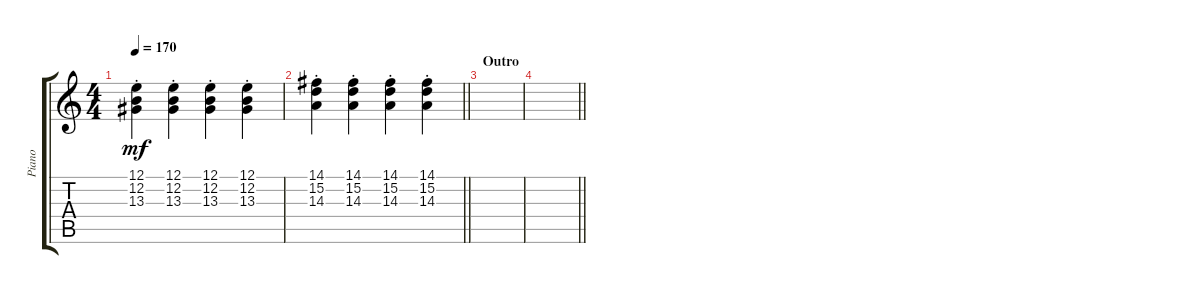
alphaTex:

\track ("Piano" "Piano") {instrument honkytonkpiano}
\staff {score tabs}
\tuning (E4 B3 G3 D3 A2 E2) {hide}
\ts (4 4)
\tempo 170
\clef g2
\ks aminor
(12.1{st} 12.2{st} 13.3{st}).4{dy mf} (12.1{st} 12.2{st} 13.3{st}).4 (12.1{st} 12.2{st} 13.3{st}).4 (12.1{st} 12.2{st} 13.3{st}).4 |
\barLineRight lightlight
(14.1{st} 15.2{st} 14.3{st}).4 (14.1{st} 15.2{st} 14.3{st}).4 (14.1{st} 15.2{st} 14.3{st}).4 (14.1{st} 15.2{st} 14.3{st}).4 |
\section ("" "Outro")
|
\barLineRight lightlight
